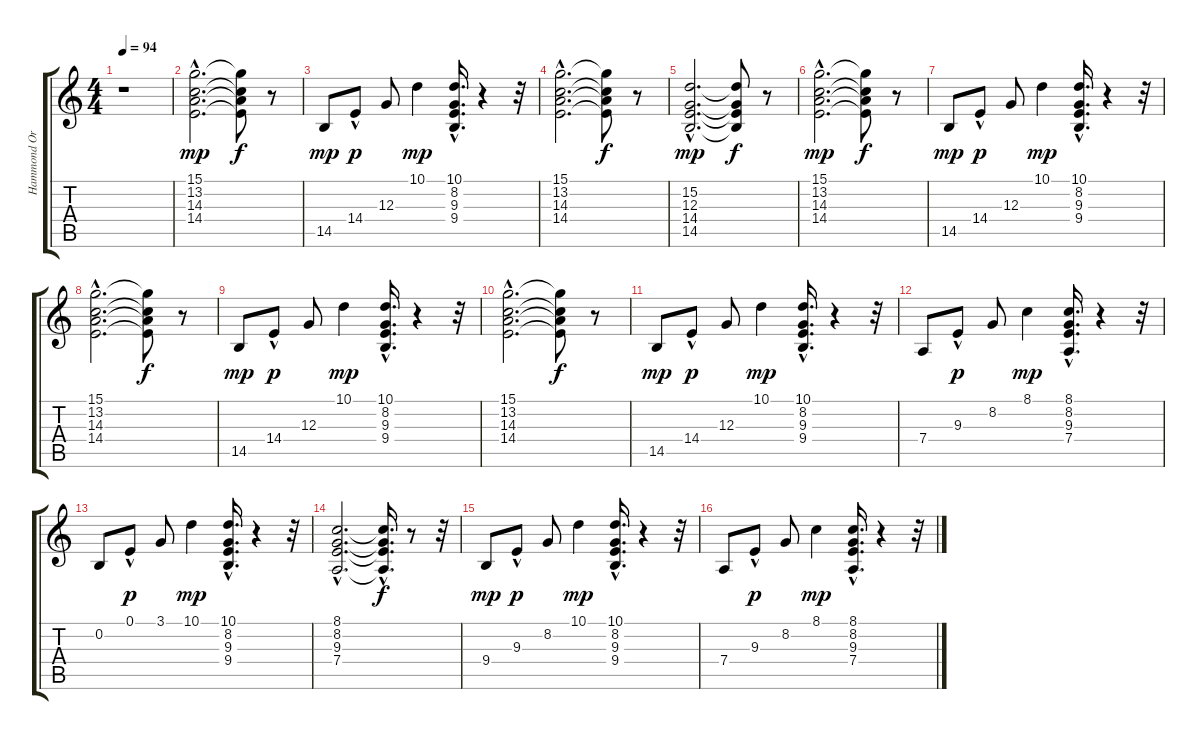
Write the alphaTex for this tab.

\track ("Hammond Organ" "Hammond Or") {instrument drawbarorgan}
\staff {score tabs}
\tuning (E4 B3 G3 D3 A2 E2) {hide}
\ts (4 4)
\tempo 94
\clef g2
\ks c
r.1{dy mp instrument drawbarorgan} |
(15.1{hac} 13.2{hac} 14.3{hac} 14.4{hac}).2{d} (15.1{t} 13.2{t} 14.3{t} 14.4{t}).8{dy f} r.8 |
14.5.8{dy mp} 14.4{hac}.8{dy p} 12.3.8 10.1.4{dy mp} (10.1{hac} 8.2{hac} 9.3{hac} 9.4{hac}).16{d} r.4 r.32 |
(15.1{hac} 13.2{hac} 14.3{hac} 14.4{hac}).2{d} (15.1{t} 13.2{t} 14.3{t} 14.4{t}).8{dy f} r.8 |
(15.2{hac} 12.3{hac} 14.4{hac} 14.5{hac}).2{d dy mp} (15.2{t} 12.3{t} 14.4{t} 14.5{t}).8{dy f} r.8 |
(15.1{hac} 13.2{hac} 14.3{hac} 14.4{hac}).2{d dy mp} (15.1{t} 13.2{t} 14.3{t} 14.4{t}).8{dy f} r.8 |
14.5.8{dy mp} 14.4{hac}.8{dy p} 12.3.8 10.1.4{dy mp} (10.1{hac} 8.2{hac} 9.3{hac} 9.4{hac}).16{d} r.4 r.32 |
(15.1{hac} 13.2{hac} 14.3{hac} 14.4{hac}).2{d} (15.1{t} 13.2{t} 14.3{t} 14.4{t}).8{dy f} r.8 |
14.5.8{dy mp} 14.4{hac}.8{dy p} 12.3.8 10.1.4{dy mp} (10.1{hac} 8.2{hac} 9.3{hac} 9.4{hac}).16{d} r.4 r.32 |
(15.1{hac} 13.2{hac} 14.3{hac} 14.4{hac}).2{d} (15.1{t} 13.2{t} 14.3{t} 14.4{t}).8{dy f} r.8 |
14.5.8{dy mp} 14.4{hac}.8{dy p} 12.3.8 10.1.4{dy mp} (10.1{hac} 8.2{hac} 9.3{hac} 9.4{hac}).16{d} r.4 r.32 |
7.4.8 9.3{hac}.8{dy p} 8.2.8 8.1.4{dy mp} (8.1{hac} 8.2{hac} 9.3{hac} 7.4{hac}).16{d} r.4 r.32 |
0.2.8 0.1{hac}.8{dy p} 3.1.8 10.1.4{dy mp} (10.1{hac} 8.2{hac} 9.3{hac} 9.4{hac}).16{d} r.4 r.32 |
(8.1{hac} 8.2{hac} 9.3{hac} 7.4{hac}).2{d} (8.1{hac t} 8.2{hac t} 9.3{hac t} 7.4{hac t}).16{d dy f} r.8 r.32 |
9.4.8{dy mp} 9.3{hac}.8{dy p} 8.2.8 10.1.4{dy mp} (10.1{hac} 8.2{hac} 9.3{hac} 9.4{hac}).16{d} r.4 r.32 |
7.4.8 9.3{hac}.8{dy p} 8.2.8 8.1.4{dy mp} (8.1{hac} 8.2{hac} 9.3{hac} 7.4{hac}).16{d} r.4 r.32
